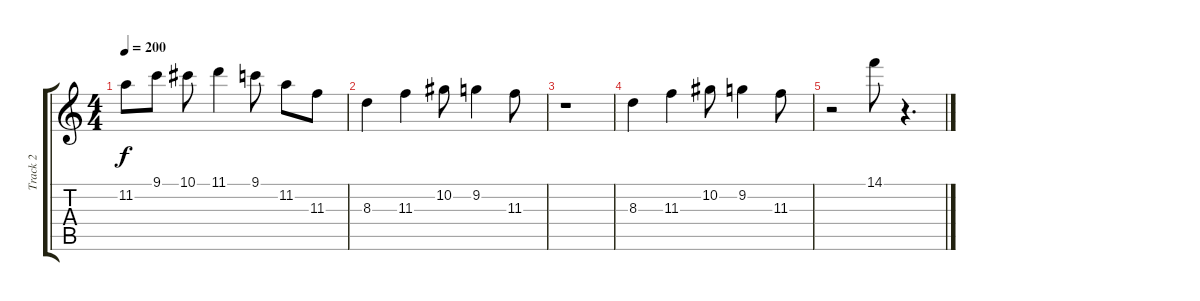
\track ("Track 2" "Track 2") {instrument acousticguitarsteel}
\staff {score tabs}
\tuning (Eb4 Bb3 Gb3 Db3 Ab2 Eb2) {hide}
\ts (4 4)
\tempo 200
\clef g2
\ks c
11.2.8{dy f} 9.1.8 10.1.8 11.1.4 9.1.8 11.2.8 11.3.8 |
8.3.4 11.3.4 10.2.8 9.2.4 11.3.8 |
r.1 |
8.3.4 11.3.4 10.2.8 9.2.4 11.3.8 |
r.2 14.1.8 r.4{d}
